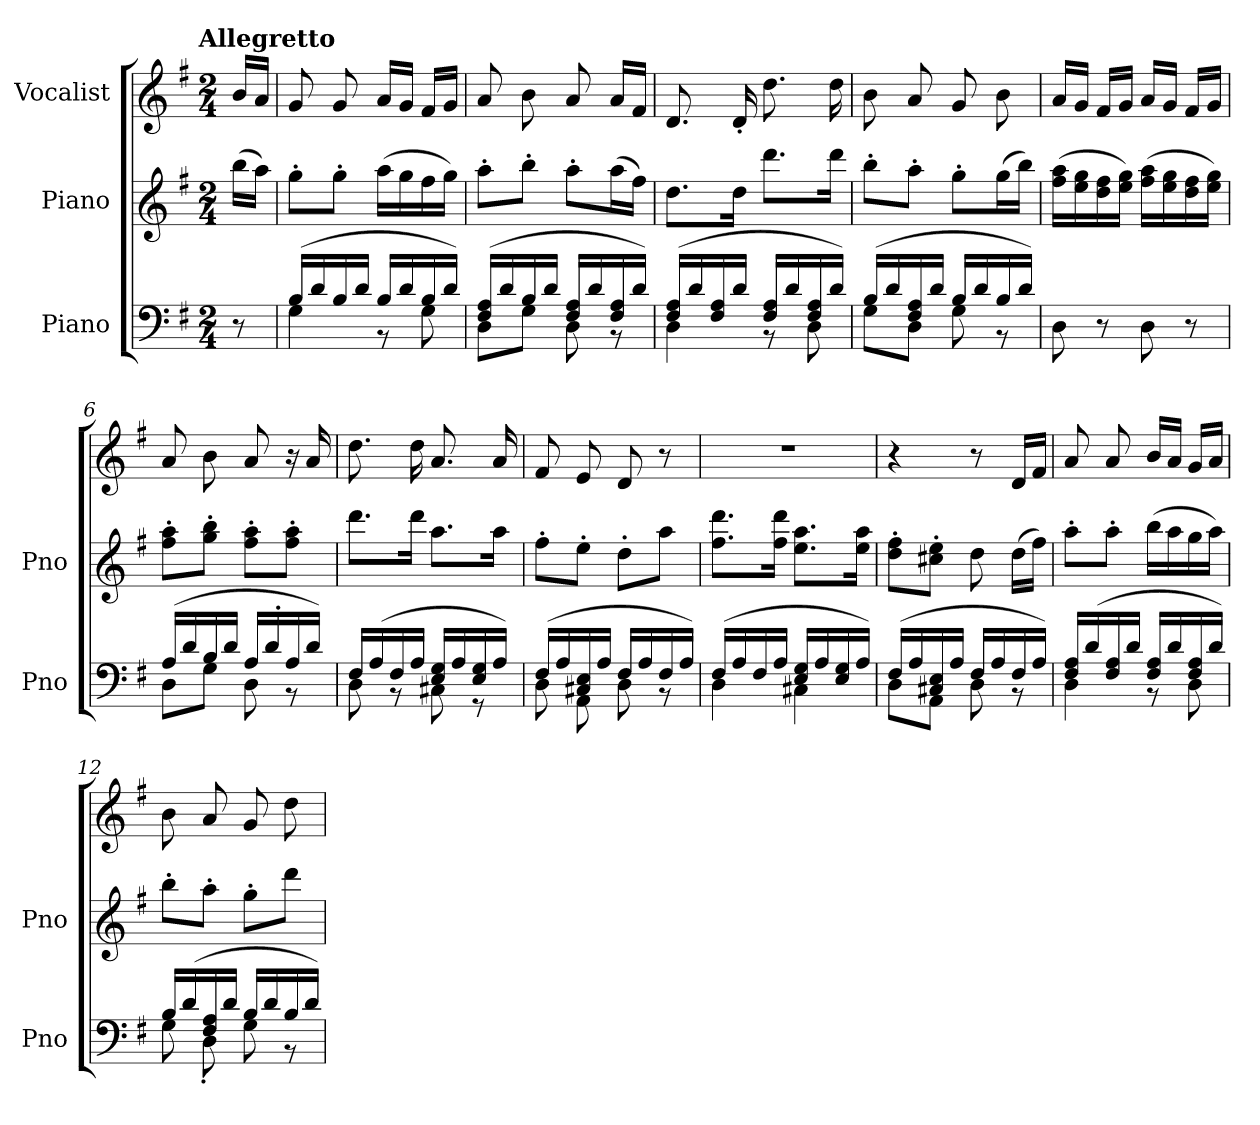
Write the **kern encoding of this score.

**kern	**kern	**kern
*part3	*part2	*part1
*staff3	*staff2	*staff1
*I"Piano	*I"Piano	*I"Vocalist
*I'Pno	*I'Pno	*
*clefF4	*clefG2	*clefG2
*k[f#]	*k[f#]	*k[f#]
*G:	*G:	*G:
!!LO:TX:omd:t=Allegretto
*M2/4	*M2/4	*M2/4
*MM80	*MM80	*MM80
=	=	=
8r	(16bbLL	16bLL
.	16aaJJ)	16aJJ
=1	=1	=1
*^	*	*
(16BLL	4G	8gg'L	8g
16d	.	.	.
16B	.	8gg'J	8g
16dJJ	.	.	.
16BLL	8r	(16aaLL	16aLL
16d	.	16gg	16gJJ
16B	8G	16ff#	16f#LL
16dJJ)	.	16ggJJ)	16gJJ
=2	=2	=2	=2
(16F# 16ALL	8DL	8aa'L	8a
16d	.	.	.
16B	8GJ	8bb'J	8b
16dJJ	.	.	.
16F# 16ALL	8D	8aa'L	8a
16d	.	.	.
16F# 16A	8r	(16aaL	16aLL
16dJJ)	.	16ff#JJ)	16f#JJ
=3	=3	=3	=3
(16F# 16ALL	4D	8.ddL	8.d
16d	.	.	.
16F# 16A	.	.	.
16dJJ	.	16ddJk	16d'
16F# 16ALL	8r	8.dddL	8.dd
16d	.	.	.
16F# 16A	8D	.	.
16dJJ)	.	16dddJk	16dd
=4	=4	=4	=4
(16BLL	8GL	8bb'L	8b
16d	.	.	.
16F# 16A	8DJ	8aa'J	8a
16dJJ	.	.	.
16BLL	8G	8gg'L	8g
16d	.	.	.
16B	8r	(16ggL	8b
16dJJ)	.	16bbJJ)	.
*v	*v	*	*
=5	=5	=5
8D	(16ff# 16aaLL	16aLL
.	16ee 16gg	16gJJ
8r	16dd 16ff#	16f#LL
.	16ee 16ggJJ)	16gJJ
8D	(16ff# 16aaLL	16aLL
.	16ee 16gg	16gJJ
8r	16dd 16ff#	16f#LL
.	16ee 16ggJJ)	16gJJ
=6	=6	=6
*^	*	*
(16ALL	8DL	8ff#' 8aa'L	8a
16d	.	.	.
16B	8GJ	8gg' 8bb'J	8b
16dJJ	.	.	.
16ALL	8D	8ff#' 8aa'L	8a
16d'	.	.	.
16A	8r	8ff#' 8aa'J	16r
16dJJ)	.	.	16a
=7	=7	=7	=7
16F#LL	8D	8.dddL	8.dd
(16A	.	.	.
16F#	8r	.	.
16AJJ	.	16dddJk	16dd
16E 16GLL	8C#X	8.aaL	8.a
16A	.	.	.
16E 16G	8r	.	.
16AJJ)	.	16aaJk	16a
=8	=8	=8	=8
(16F#LL	8D	8ff#'L	8f#
16A	.	.	.
16C#X 16E	8AA	8ee'J	8e
16AJJ	.	.	.
16F#LL	8D	8dd'L	8d
16A	.	.	.
16F#	8r	8aaJ	8r
16AJJ)	.	.	.
=9	=9	=9	=9
(16F#LL	4D	8.ff# 8.dddL	2r
16A	.	.	.
16F#	.	.	.
16AJJ	.	16ff# 16dddJk	.
16E 16GLL	4C#X	8.ee 8.aaL	.
16A	.	.	.
16E 16G	.	.	.
16AJJ)	.	16ee 16aaJk	.
=10	=10	=10	=10
(16F#LL	8DL	8dd' 8ff#'L	4r
16A	.	.	.
16C#X 16E	8AAJ	8cc#X' 8ee'J	.
16AJJ	.	.	.
16F#LL	8D	8dd	8r
16A	.	.	.
16F#	8r	(16ddLL	16dLL
16AJJ)	.	16ff#JJ)	16f#JJ
=11	=11	=11	=11
16F# 16ALL	4D	8aa'L	8a
(16d	.	.	.
16F# 16A	.	8aa'J	8a
16dJJ	.	.	.
16F# 16ALL	8r	(16bbLL	16bLL
16d	.	16aa	16aJJ
16F# 16A	8D	16gg	16gLL
16dJJ)	.	16aaJJ)	16aJJ
=12	=12	=12	=12
16BLL	8G	8bb'L	8b
(16d	.	.	.
16F# 16A	8D'	8aa'J	8a
16dJJ	.	.	.
16BLL	8G	8gg'L	8g
16d	.	.	.
16B	8r	8dddJ	8dd
16dJJ)	.	.	.
*v	*v	*	*
=	=	=
*-	*-	*-
